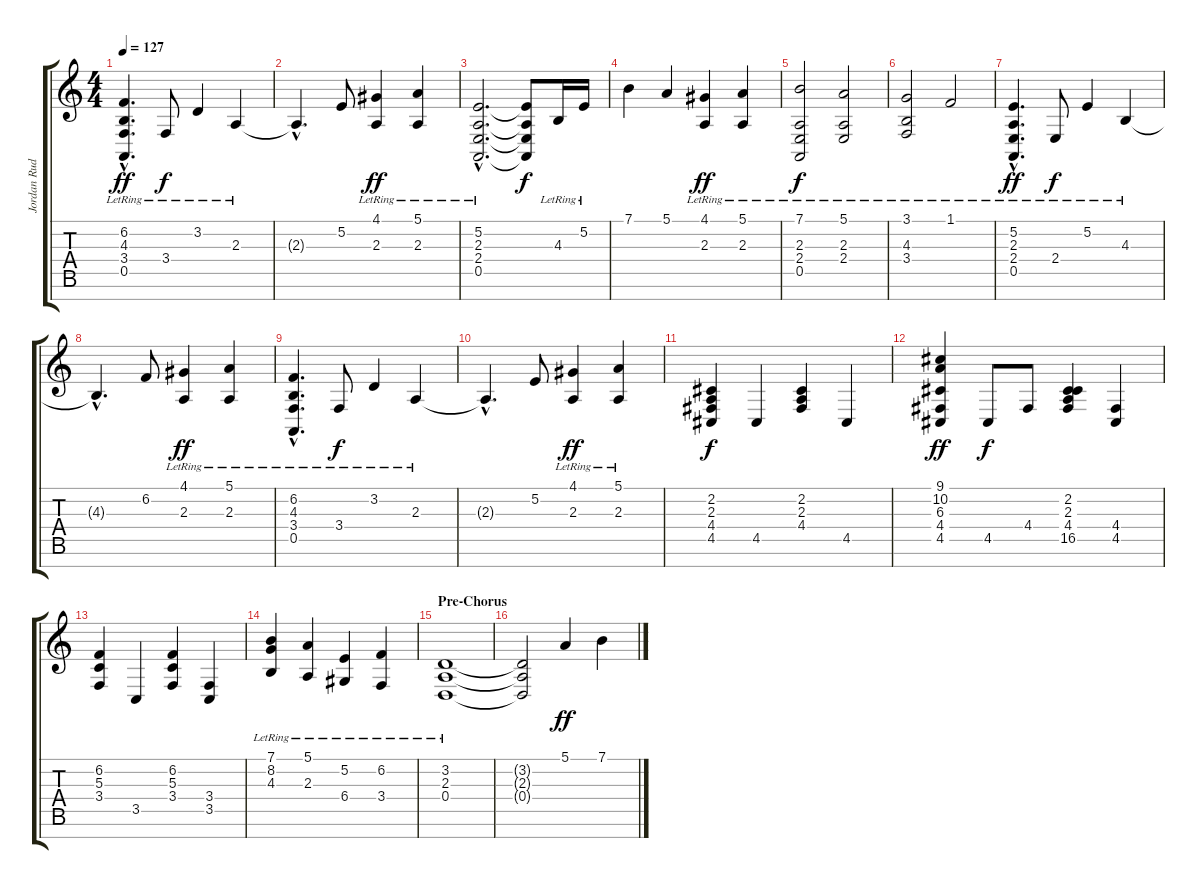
\track ("Jordan Rudess" "Jordan Rud") {instrument acousticgrandpiano}
\staff {score tabs}
\tuning (E4 B3 G3 D3 A2 E2 B1) {hide}
\ts (4 4)
\tempo 127
\clef g2
\ks c
(6.2{hac lr} 4.3{hac lr} 3.4{hac lr} 0.5{hac lr}).4{d dy ff} 3.4{lr}.8{dy f} 3.2{lr}.4 2.3{lr}.4 |
2.3{hac t}.4{d} 5.2.8 (4.1{lr} 2.3{lr}).4{dy ff} (5.1{lr} 2.3{lr}).4 |
(5.2{hac lr} 2.3{hac lr} 2.4{hac lr} 0.5{hac lr}).2{d} (5.2{t} 2.3{t} 2.4{t} 0.5{t}).8{dy f} 4.3{lr}.16 5.2{lr}.16 |
7.1.4 5.1.4 (4.1{lr} 2.3{lr}).4{dy ff} (5.1{lr} 2.3{lr}).4 |
(7.1{lr} 2.3{lr} 2.4{lr} 0.5{lr}).2{dy f} (5.1{lr} 2.3{lr} 2.4{lr}).2 |
(3.1{lr} 4.3{lr} 3.4{lr}).2 1.1{lr}.2 |
(5.2{hac lr} 2.3{hac lr} 2.4{hac lr} 0.5{hac lr}).4{d dy ff} 2.4{lr}.8{dy f} 5.2{lr}.4 4.3{lr}.4 |
4.3{hac t}.4{d} 6.2.8 (4.1{lr} 2.3{lr}).4{dy ff} (5.1{lr} 2.3{lr}).4 |
(6.2{hac lr} 4.3{hac lr} 3.4{hac lr} 0.5{hac lr}).4{d} 3.4{lr}.8{dy f} 3.2{lr}.4 2.3{lr}.4 |
2.3{hac t}.4{d} 5.2.8 (4.1{lr} 2.3{lr}).4{dy ff} (5.1{lr} 2.3{lr}).4 |
(2.2 2.3 4.4 4.5).4{dy f} 4.5.4 (2.2 2.3 4.4).4 4.5.4 |
(9.1 10.2 6.3 4.4 4.5).4{dy ff} 4.5.8{dy f} 4.4.8 (2.2 2.3 4.4 16.5).4 (4.4 4.5).4 |
(6.2 5.3 3.4).4 3.5.4 (6.2 5.3 3.4).4 (3.4 3.5).4 |
(7.1{lr} 8.2{lr} 4.3{lr}).4 (5.1{lr} 2.3{lr}).4 (5.2 6.4{lr}).4 (6.2 3.4{lr}).4 |
\section ("" "Pre-Chorus")
(3.2{lr} 2.3{lr} 0.4{lr}).1 |
(3.2{t} 2.3{t} 0.4{t}).2 5.1.4{dy ff} 7.1.4
